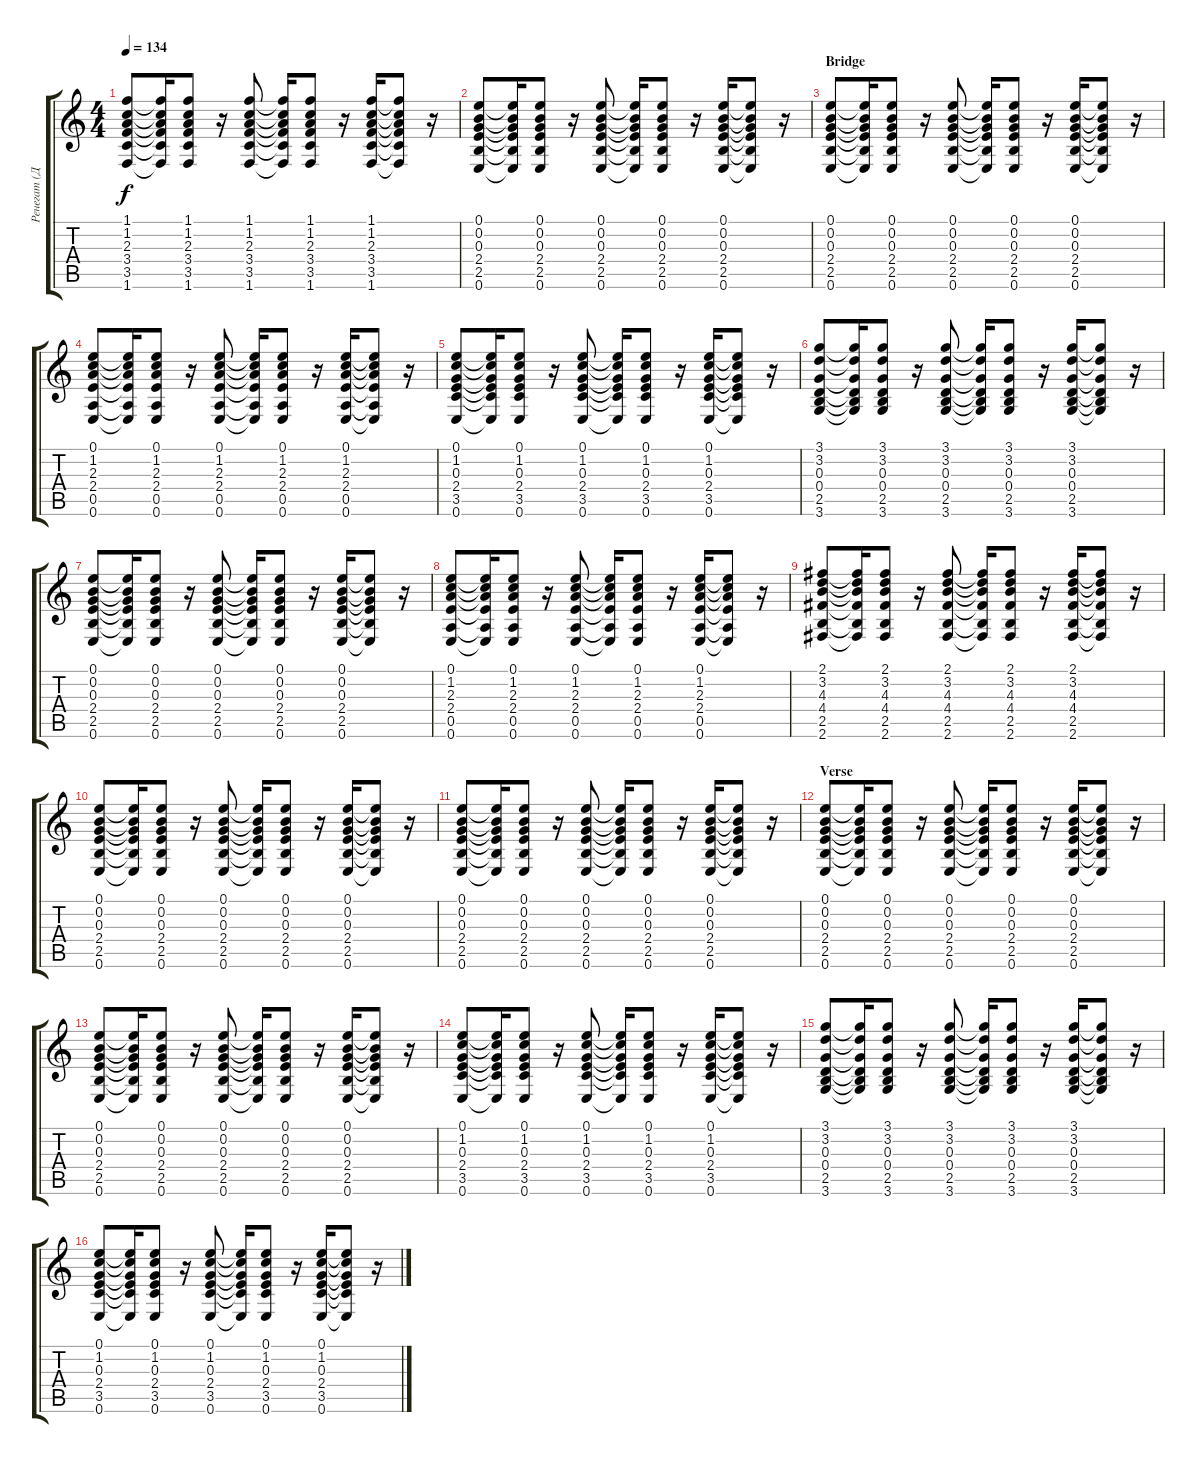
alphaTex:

\track ("Ренегат (Дублёр)" "Ренегат (Д") {instrument electricguitarmuted}
\staff {score tabs}
\tuning (E4 B3 G3 D3 A2 E2) {hide}
\ts (4 4)
\tempo 134
\clef g2
\ks c
(1.1 1.2 2.3 3.4 3.5 1.6).8{dy f} (1.1{t} 1.2{t} 2.3{t} 3.4{t} 3.5{t} 1.6{t}).16 (1.1 1.2 2.3 3.4 3.5 1.6).8 r.16 (1.1 1.2 2.3 3.4 3.5 1.6).8 (1.1{t} 1.2{t} 2.3{t} 3.4{t} 3.5{t} 1.6{t}).16 (1.1 1.2 2.3 3.4 3.5 1.6).8 r.16 (1.1 1.2 2.3 3.4 3.5 1.6).16 (1.1{t} 1.2{t} 2.3{t} 3.4{t} 3.5{t} 1.6{t}).8 r.16 |
(0.1 0.2 0.3 2.4 2.5 0.6).8 (0.1{t} 0.2{t} 0.3{t} 2.4{t} 2.5{t} 0.6{t}).16 (0.1 0.2 0.3 2.4 2.5 0.6).8 r.16 (0.1 0.2 0.3 2.4 2.5 0.6).8 (0.1{t} 0.2{t} 0.3{t} 2.4{t} 2.5{t} 0.6{t}).16 (0.1 0.2 0.3 2.4 2.5 0.6).8 r.16 (0.1 0.2 0.3 2.4 2.5 0.6).16 (0.1{t} 0.2{t} 0.3{t} 2.4{t} 2.5{t} 0.6{t}).8 r.16 |
\section ("" "Bridge")
(0.1 0.2 0.3 2.4 2.5 0.6).8 (0.1{t} 0.2{t} 0.3{t} 2.4{t} 2.5{t} 0.6{t}).16 (0.1 0.2 0.3 2.4 2.5 0.6).8 r.16 (0.1 0.2 0.3 2.4 2.5 0.6).8 (0.1{t} 0.2{t} 0.3{t} 2.4{t} 2.5{t} 0.6{t}).16 (0.1 0.2 0.3 2.4 2.5 0.6).8 r.16 (0.1 0.2 0.3 2.4 2.5 0.6).16 (0.1{t} 0.2{t} 0.3{t} 2.4{t} 2.5{t} 0.6{t}).8 r.16 |
(0.1 1.2 2.3 2.4 0.5 0.6).8 (0.1{t} 1.2{t} 2.3{t} 2.4{t} 0.5{t} 0.6{t}).16 (0.1 1.2 2.3 2.4 0.5 0.6).8 r.16 (0.1 1.2 2.3 2.4 0.5 0.6).8 (0.1{t} 1.2{t} 2.3{t} 2.4{t} 0.5{t} 0.6{t}).16 (0.1 1.2 2.3 2.4 0.5 0.6).8 r.16 (0.1 1.2 2.3 2.4 0.5 0.6).16 (0.1{t} 1.2{t} 2.3{t} 2.4{t} 0.5{t} 0.6{t}).8 r.16 |
(0.1 1.2 0.3 2.4 3.5 0.6).8 (0.1{t} 1.2{t} 0.3{t} 2.4{t} 3.5{t} 0.6{t}).16 (0.1 1.2 0.3 2.4 3.5 0.6).8 r.16 (0.1 1.2 0.3 2.4 3.5 0.6).8 (0.1{t} 1.2{t} 0.3{t} 2.4{t} 3.5{t} 0.6{t}).16 (0.1 1.2 0.3 2.4 3.5 0.6).8 r.16 (0.1 1.2 0.3 2.4 3.5 0.6).16 (0.1{t} 1.2{t} 0.3{t} 2.4{t} 3.5{t} 0.6{t}).8 r.16 |
(3.1 3.2 0.3 0.4 2.5 3.6).8 (3.1{t} 3.2{t} 0.3{t} 0.4{t} 2.5{t} 3.6{t}).16 (3.1 3.2 0.3 0.4 2.5 3.6).8 r.16 (3.1 3.2 0.3 0.4 2.5 3.6).8 (3.1{t} 3.2{t} 0.3{t} 0.4{t} 2.5{t} 3.6{t}).16 (3.1 3.2 0.3 0.4 2.5 3.6).8 r.16 (3.1 3.2 0.3 0.4 2.5 3.6).16 (3.1{t} 3.2{t} 0.3{t} 0.4{t} 2.5{t} 3.6{t}).8 r.16 |
(0.1 0.2 0.3 2.4 2.5 0.6).8 (0.1{t} 0.2{t} 0.3{t} 2.4{t} 2.5{t} 0.6{t}).16 (0.1 0.2 0.3 2.4 2.5 0.6).8 r.16 (0.1 0.2 0.3 2.4 2.5 0.6).8 (0.1{t} 0.2{t} 0.3{t} 2.4{t} 2.5{t} 0.6{t}).16 (0.1 0.2 0.3 2.4 2.5 0.6).8 r.16 (0.1 0.2 0.3 2.4 2.5 0.6).16 (0.1{t} 0.2{t} 0.3{t} 2.4{t} 2.5{t} 0.6{t}).8 r.16 |
(0.1 1.2 2.3 2.4 0.5 0.6).8 (0.1{t} 1.2{t} 2.3{t} 2.4{t} 0.5{t} 0.6{t}).16 (0.1 1.2 2.3 2.4 0.5 0.6).8 r.16 (0.1 1.2 2.3 2.4 0.5 0.6).8 (0.1{t} 1.2{t} 2.3{t} 2.4{t} 0.5{t} 0.6{t}).16 (0.1 1.2 2.3 2.4 0.5 0.6).8 r.16 (0.1 1.2 2.3 2.4 0.5 0.6).16 (0.1{t} 1.2{t} 2.3{t} 2.4{t} 0.5{t} 0.6{t}).8 r.16 |
(2.1 3.2 4.3 4.4 2.5 2.6).8 (2.1{t} 3.2{t} 4.3{t} 4.4{t} 2.5{t} 2.6{t}).16 (2.1 3.2 4.3 4.4 2.5 2.6).8 r.16 (2.1 3.2 4.3 4.4 2.5 2.6).8 (2.1{t} 3.2{t} 4.3{t} 4.4{t} 2.5{t} 2.6{t}).16 (2.1 3.2 4.3 4.4 2.5 2.6).8 r.16 (2.1 3.2 4.3 4.4 2.5 2.6).16 (2.1{t} 3.2{t} 4.3{t} 4.4{t} 2.5{t} 2.6{t}).8 r.16 |
(0.1 0.2 0.3 2.4 2.5 0.6).8 (0.1{t} 0.2{t} 0.3{t} 2.4{t} 2.5{t} 0.6{t}).16 (0.1 0.2 0.3 2.4 2.5 0.6).8 r.16 (0.1 0.2 0.3 2.4 2.5 0.6).8 (0.1{t} 0.2{t} 0.3{t} 2.4{t} 2.5{t} 0.6{t}).16 (0.1 0.2 0.3 2.4 2.5 0.6).8 r.16 (0.1 0.2 0.3 2.4 2.5 0.6).16 (0.1{t} 0.2{t} 0.3{t} 2.4{t} 2.5{t} 0.6{t}).8 r.16 |
(0.1 0.2 0.3 2.4 2.5 0.6).8 (0.1{t} 0.2{t} 0.3{t} 2.4{t} 2.5{t} 0.6{t}).16 (0.1 0.2 0.3 2.4 2.5 0.6).8 r.16 (0.1 0.2 0.3 2.4 2.5 0.6).8 (0.1{t} 0.2{t} 0.3{t} 2.4{t} 2.5{t} 0.6{t}).16 (0.1 0.2 0.3 2.4 2.5 0.6).8 r.16 (0.1 0.2 0.3 2.4 2.5 0.6).16 (0.1{t} 0.2{t} 0.3{t} 2.4{t} 2.5{t} 0.6{t}).8 r.16 |
\section ("" "Verse")
(0.1 0.2 0.3 2.4 2.5 0.6).8 (0.1{t} 0.2{t} 0.3{t} 2.4{t} 2.5{t} 0.6{t}).16 (0.1 0.2 0.3 2.4 2.5 0.6).8 r.16 (0.1 0.2 0.3 2.4 2.5 0.6).8 (0.1{t} 0.2{t} 0.3{t} 2.4{t} 2.5{t} 0.6{t}).16 (0.1 0.2 0.3 2.4 2.5 0.6).8 r.16 (0.1 0.2 0.3 2.4 2.5 0.6).16 (0.1{t} 0.2{t} 0.3{t} 2.4{t} 2.5{t} 0.6{t}).8 r.16 |
(0.1 0.2 0.3 2.4 2.5 0.6).8 (0.1{t} 0.2{t} 0.3{t} 2.4{t} 2.5{t} 0.6{t}).16 (0.1 0.2 0.3 2.4 2.5 0.6).8 r.16 (0.1 0.2 0.3 2.4 2.5 0.6).8 (0.1{t} 0.2{t} 0.3{t} 2.4{t} 2.5{t} 0.6{t}).16 (0.1 0.2 0.3 2.4 2.5 0.6).8 r.16 (0.1 0.2 0.3 2.4 2.5 0.6).16 (0.1{t} 0.2{t} 0.3{t} 2.4{t} 2.5{t} 0.6{t}).8 r.16 |
(0.1 1.2 0.3 2.4 3.5 0.6).8 (0.1{t} 1.2{t} 0.3{t} 2.4{t} 3.5{t} 0.6{t}).16 (0.1 1.2 0.3 2.4 3.5 0.6).8 r.16 (0.1 1.2 0.3 2.4 3.5 0.6).8 (0.1{t} 1.2{t} 0.3{t} 2.4{t} 3.5{t} 0.6{t}).16 (0.1 1.2 0.3 2.4 3.5 0.6).8 r.16 (0.1 1.2 0.3 2.4 3.5 0.6).16 (0.1{t} 1.2{t} 0.3{t} 2.4{t} 3.5{t} 0.6{t}).8 r.16 |
(3.1 3.2 0.3 0.4 2.5 3.6).8 (3.1{t} 3.2{t} 0.3{t} 0.4{t} 2.5{t} 3.6{t}).16 (3.1 3.2 0.3 0.4 2.5 3.6).8 r.16 (3.1 3.2 0.3 0.4 2.5 3.6).8 (3.1{t} 3.2{t} 0.3{t} 0.4{t} 2.5{t} 3.6{t}).16 (3.1 3.2 0.3 0.4 2.5 3.6).8 r.16 (3.1 3.2 0.3 0.4 2.5 3.6).16 (3.1{t} 3.2{t} 0.3{t} 0.4{t} 2.5{t} 3.6{t}).8 r.16 |
(0.1 1.2 0.3 2.4 3.5 0.6).8 (0.1{t} 1.2{t} 0.3{t} 2.4{t} 3.5{t} 0.6{t}).16 (0.1 1.2 0.3 2.4 3.5 0.6).8 r.16 (0.1 1.2 0.3 2.4 3.5 0.6).8 (0.1{t} 1.2{t} 0.3{t} 2.4{t} 3.5{t} 0.6{t}).16 (0.1 1.2 0.3 2.4 3.5 0.6).8 r.16 (0.1 1.2 0.3 2.4 3.5 0.6).16 (0.1{t} 1.2{t} 0.3{t} 2.4{t} 3.5{t} 0.6{t}).8 r.16
